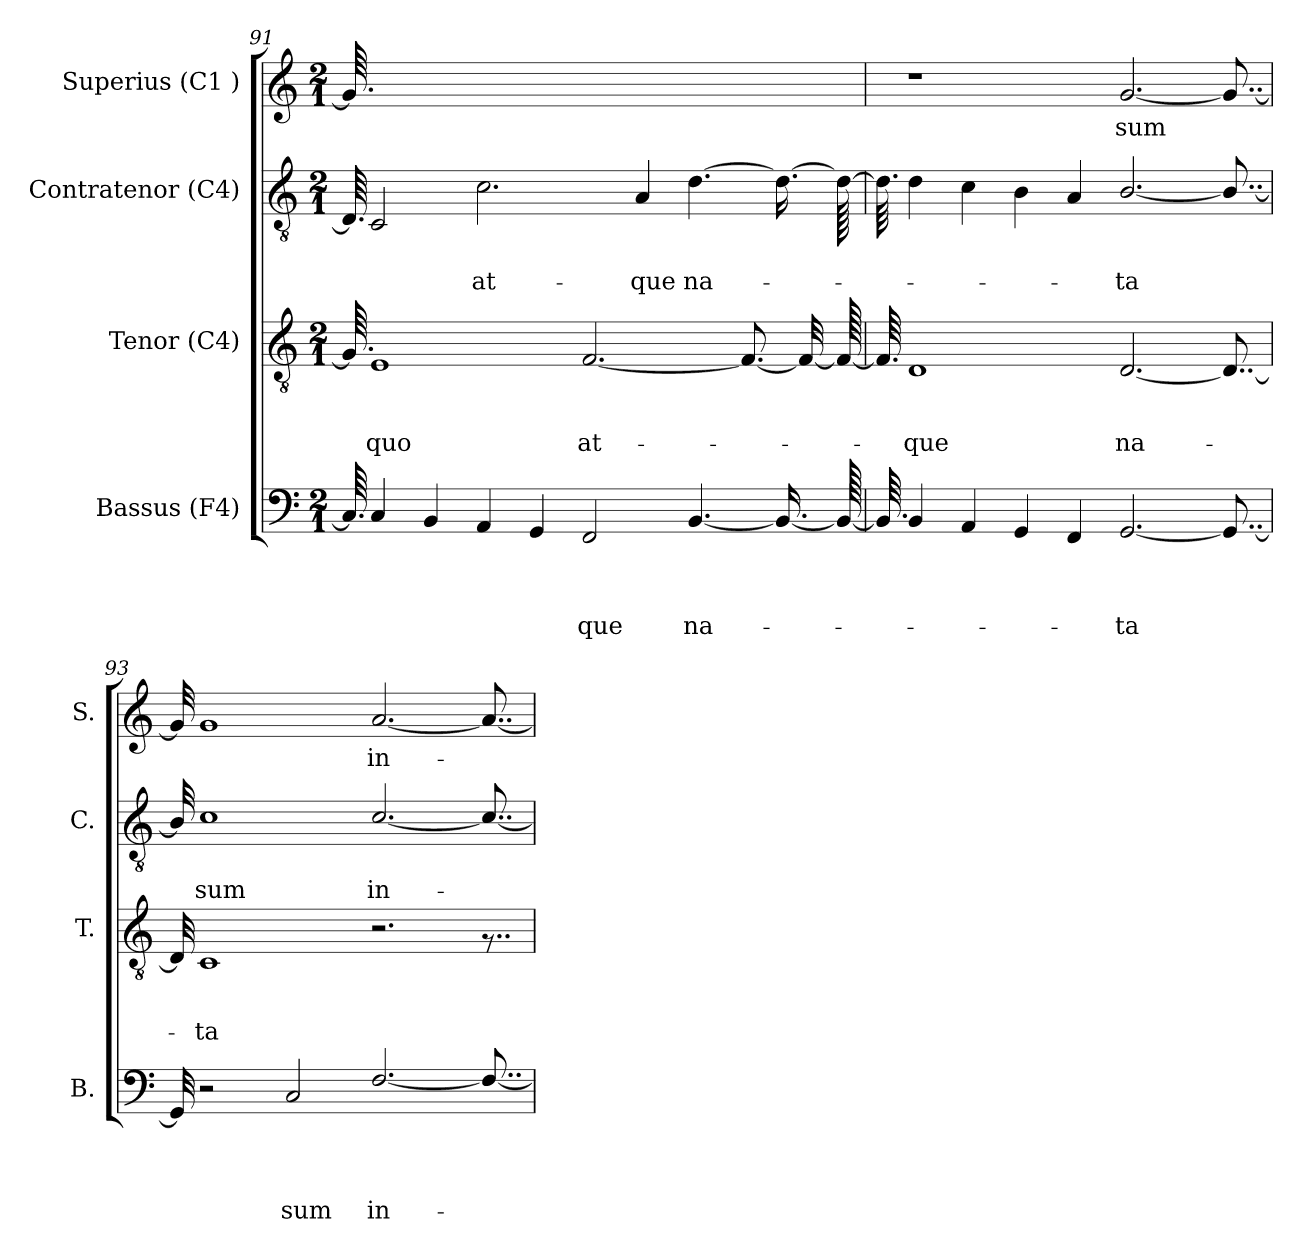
**kern	**text	**text	**text	**text	**kern	**text	**text	**text	**kern	**text	**text	**kern	**text
*part4	*part4	*part4	*part4	*part4	*part3	*part3	*part3	*part3	*part2	*part2	*part2	*part1	*part1
*staff4	*staff4	*staff4	*staff4	*staff4	*staff3	*staff3	*staff3	*staff3	*staff2	*staff2	*staff2	*staff1	*staff1
*I"Bassus (F4)	*	*	*	*	*I"Tenor (C4)	*	*	*	*I"Contratenor (C4)	*	*	*I"Superius (C1 )	*
*I'B.	*	*	*	*	*I'T.	*	*	*	*I'C.	*	*	*I'S.	*
!!LO:PB:g=z
*clefF4	*	*	*	*	*clefGv2	*	*	*	*clefGv2	*	*	*clefG2	*
*k[]	*	*	*	*	*k[]	*	*	*	*k[]	*	*	*k[]	*
*C:	*	*	*	*	*C:	*	*	*	*C:	*	*	*C:	*
*M2/1	*	*	*	*	*M2/1	*	*	*	*M2/1	*	*	*M2/1	*
=91	=91	=91	=91	=91	=91	=91	=91	=91	=91	=91	=91	=91	=91
64.C/]	.	.	.	.	64.G/]	.	.	.	64.D/]	.	.	64.g/]	.
!	!	!	!	!	!	!	!	!LO:LY:b	!	!	!	!	!
4C/	.	.	.	.	1E	.	.	quo	2C/	.	.	1ryy	.
4BB/	.	.	.	.	.	.	.	.	.	.	.	.	.
!	!	!	!	!	!	!	!	!	!	!	!LO:LY:b	!	!
4AA/	.	.	.	.	.	.	.	.	2.c\	.	at-	.	.
4GG/	.	.	.	.	.	.	.	.	.	.	.	.	.
!	!	!	!	!LO:LY:b	!	!	!	!LO:LY:b	!	!	!	!	!
2FF/	.	.	.	-que	[<2.F/	.	.	at-	.	.	.	2ryy	.
!	!	!	!	!	!	!	!	!	!	!	!LO:LY:b	!	!
.	.	.	.	.	.	.	.	.	4A/	.	-que	.	.
!	!	!	!	!LO:LY:b	!	!	!	!	!	!	!LO:LY:b	!	!
[<4.BB/	.	.	.	na-	.	.	.	.	[>4.d\	.	na-	4ryy	.
.	.	.	.	.	8.F/_	.	.	.	.	.	.	8ryy	.
16.BB/_	.	.	.	.	.	.	.	.	16.d\_	.	.	16ryy	.
.	.	.	.	.	32F/_	.	.	.	.	.	.	32ryy	.
128BB/_	.	.	.	.	128F/_	.	.	.	128d\_	.	.	128ryy	.
=92	=92	=92	=92	=92	=92	=92	=92	=92	=92	=92	=92	=92	=92
64.BB/]	.	.	.	.	64.F/]	.	.	.	64.d\]	.	.	64.ryy	.
!	!	!	!	!	!	!	!	!LO:LY:b	!	!	!	!	!
4BB/	.	.	.	.	1D	.	.	-que	4d\	.	.	1r	.
4AA/	.	.	.	.	.	.	.	.	4c\	.	.	.	.
4GG/	.	.	.	.	.	.	.	.	4B\	.	.	.	.
4FF/	.	.	.	.	.	.	.	.	4A/	.	.	.	.
!	!	!	!	!LO:LY:b	!	!	!	!LO:LY:b	!	!	!LO:LY:b	!	!LO:LY:b
[<2.GG/	.	.	.	-ta	[<2.D/	.	.	na-	[<2.B/	.	-ta	[<2.g/	sum
8..GG/_	.	.	.	.	8..D/_	.	.	.	8..B/_	.	.	8..g/_	.
=93	=93	=93	=93	=93	=93	=93	=93	=93	=93	=93	=93	=93	=93
32GG/]	.	.	.	.	32D/]	.	.	.	32B/]	.	.	32g/]	.
!	!	!	!	!	!	!	!	!LO:LY:b	!	!	!LO:LY:b	!	!
2r	.	.	.	.	1C	.	.	-ta	1c	.	sum	1g	.
!	!	!	!	!LO:LY:b	!	!	!	!	!	!	!	!	!
2C/	.	.	.	sum	.	.	.	.	.	.	.	.	.
!	!	!	!	!LO:LY:b	!	!	!	!	!	!	!LO:LY:b	!	!LO:LY:b
[<2.F/	.	.	.	in-	2.r	.	.	.	[<2.c/	.	in-	[<2.a/	in-
8..F/_	.	.	.	.	8..rF	.	.	.	8..c/_	.	.	8..a/_	.
=	=	=	=	=	=	=	=	=	=	=	=	=	=
*-	*-	*-	*-	*-	*-	*-	*-	*-	*-	*-	*-	*-	*-
